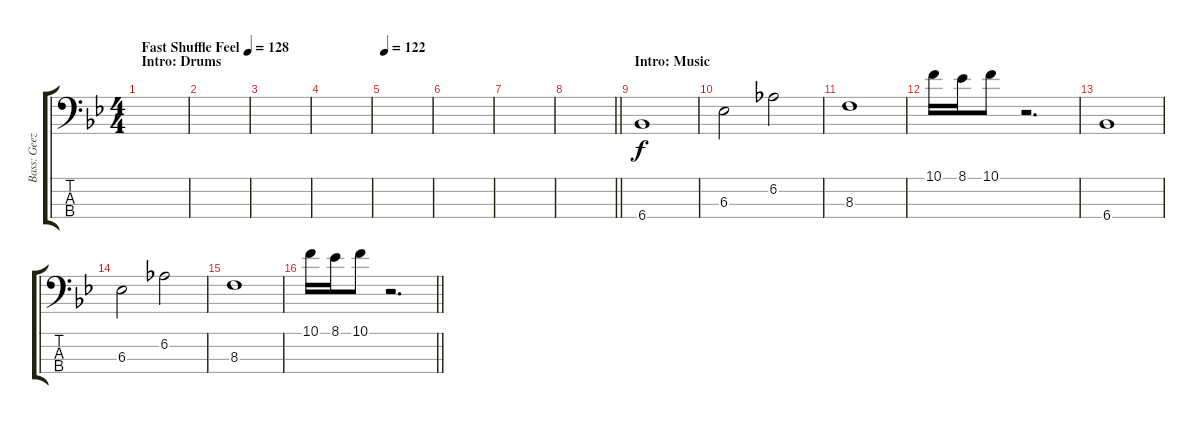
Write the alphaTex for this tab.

\track ("Bass: Geezer" "Bass: Geez") {instrument electricbassfinger}
\staff {score tabs}
\tuning (G2 D2 A1 E1) {hide}
\ts (4 4)
\section ("" "Intro: Drums")
\tempo (128 "Fast Shuffle Feel")
\clef f4
\ks bb
|
|
|
|
\tempo 122
|
|
|
\barLineRight lightlight
|
\section ("" "Intro: Music")
6.4.1 |
6.3.2 6.2.2 |
8.3.1 |
10.1.16 8.1.16 10.1.8 r.2{d} |
6.4.1 |
6.3.2 6.2.2 |
8.3.1 |
\barLineRight lightlight
10.1.16 8.1.16 10.1.8 r.2{d}
